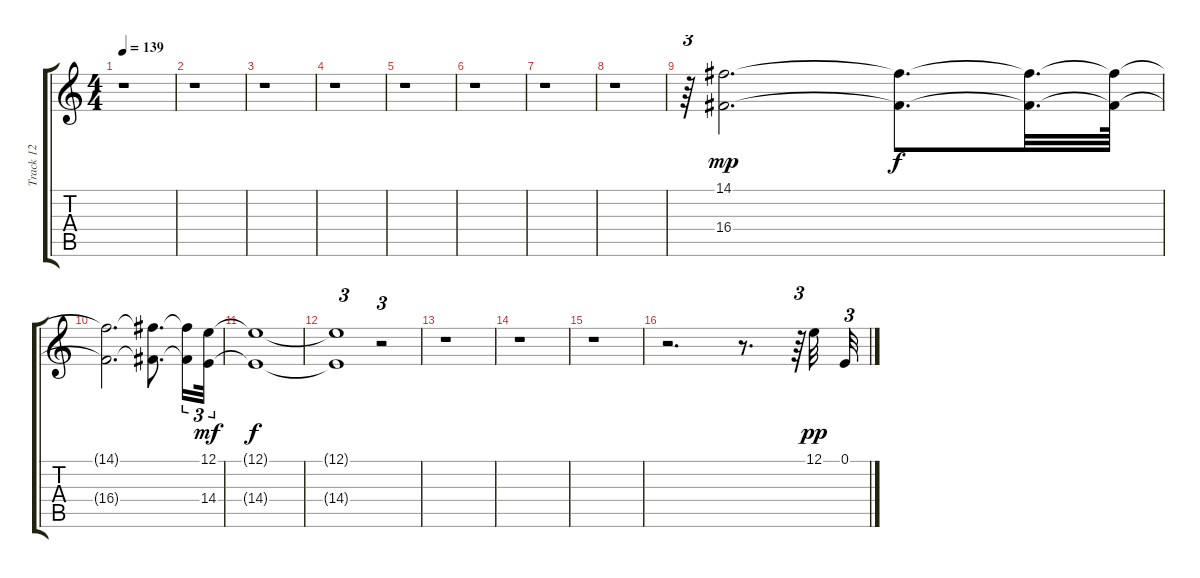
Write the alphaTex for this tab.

\track ("Track 12" "Track 12") {instrument stringensemble1}
\staff {score tabs}
\tuning (E4 B3 G3 D3 A2 E2) {hide}
\ts (4 4)
\tempo 139
\clef g2
\ks c
r.1{dy f} |
r.1 |
r.1 |
r.1 |
r.1 |
r.1 |
r.1 |
r.1 |
r.64{tu (3 2)} (14.1 16.4).2{d dy mp} (14.1{t} 16.4{t}).8{d dy f} (14.1{t} 16.4{t}).32{d} (14.1{t} 16.4{t}).64 |
(14.1{t} 16.4{t}).2{d} (14.1{t} 16.4{t}).8{d} (14.1{t} 16.4{t}).16{tu (3 2)} (12.1 14.4).32{tu (3 2) dy mf} |
(12.1{t} 14.4{t}).1{dy f} |
(12.1{t} 14.4{t}).1{tu (3 2)} r.2{tu (3 2)} |
r.1 |
r.1 |
r.1 |
r.2{d} r.8{d} r.64{tu (3 2)} 12.1.32{dy pp} 0.1.32{tu (3 2)}
